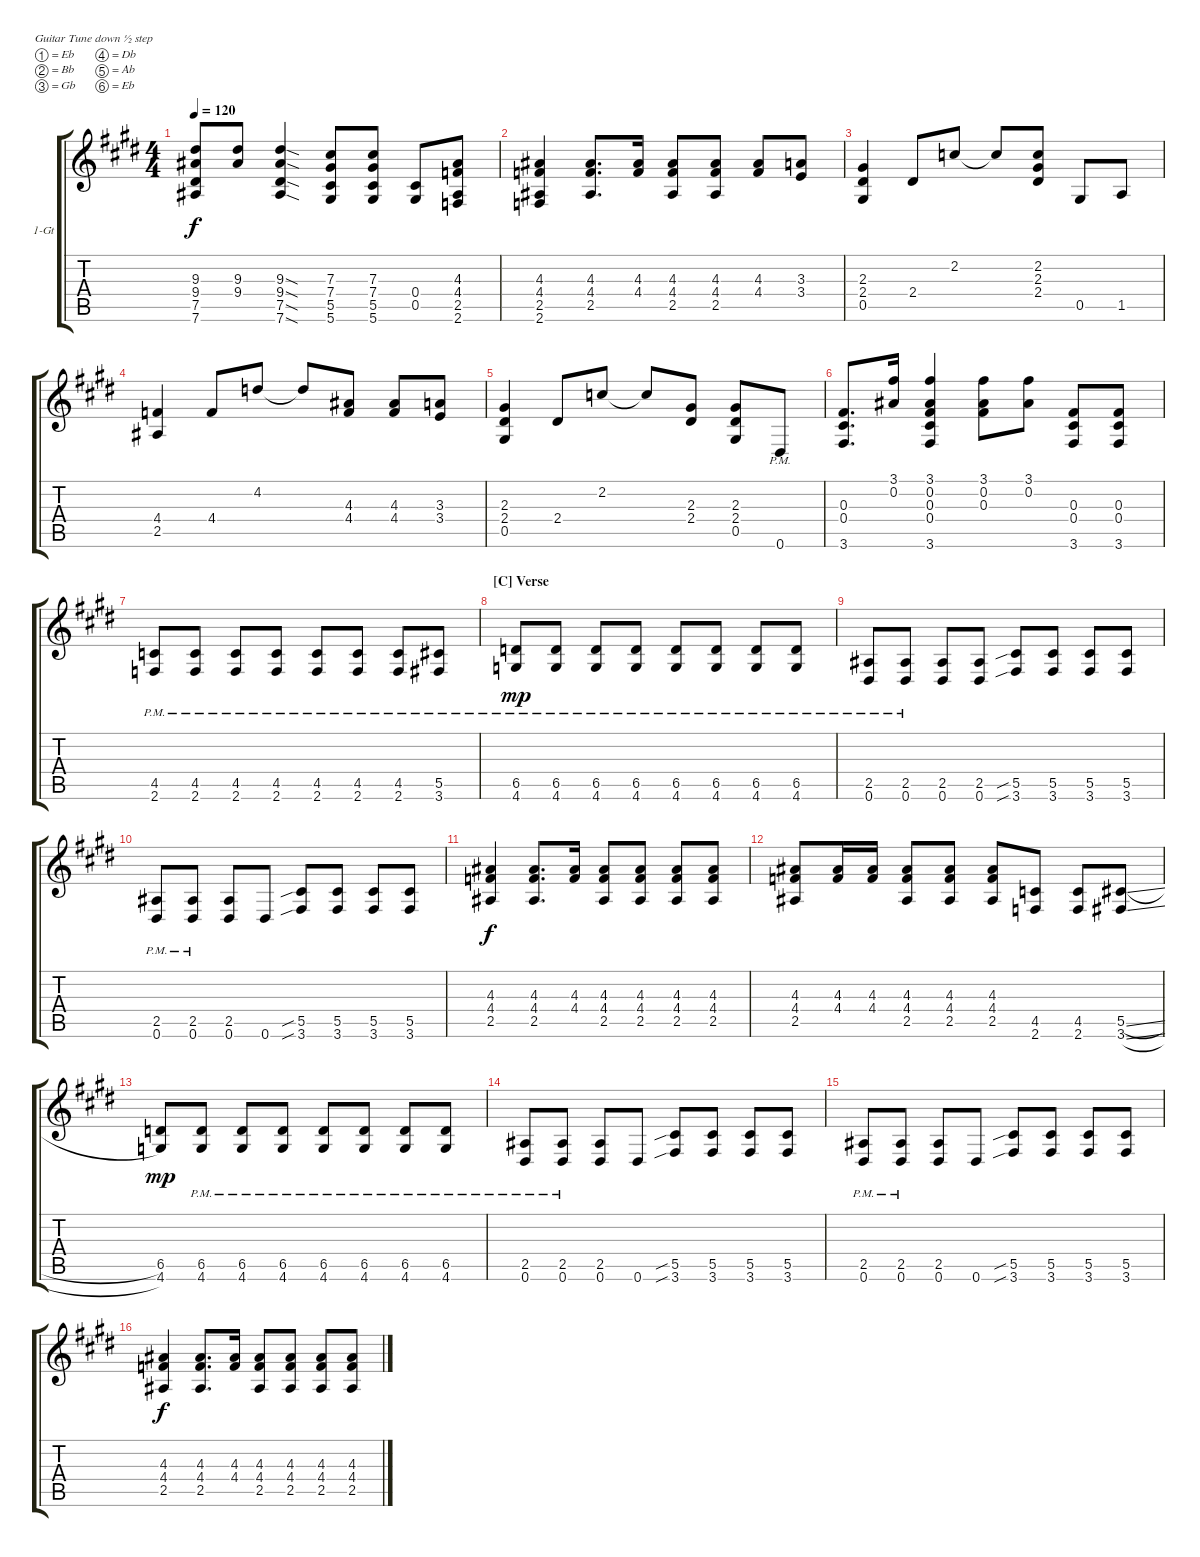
\defaultSystemsLayout 4
\bracketExtendMode groupsimilarinstruments
\firstSystemTrackNameOrientation horizontal
\otherSystemsTrackNameOrientation horizontal
\track ("1 Guitar" "1-Gt") {instrument electricguitarclean}
\staff {score tabs}
\tuning (Eb4 Bb3 Gb3 Db3 Ab2 Eb2)
\ts (4 4)
\tempo 120
\clef g2
\scale
1.07818
\ks e
(7.6{t} 7.5{t} 9.4{t} 9.3{t}).8{dy f} (9.3 9.4).8 (7.6{sod} 7.5{sod} 9.4{sod} 9.3{sod}).4 (5.6 5.5 7.3 7.4).8 (5.6 5.5 7.4 7.3).8 (0.4 0.5).8 (2.6 2.5 4.4 4.3).8 |
\scale
0.921816 (2.6 2.5 4.4 4.3).4 (2.5 4.4 4.3).8{d} (4.3 4.4).16 (2.5 4.4 4.3).8 (2.5 4.4 4.3).8 (4.3 4.4).8 (3.3 3.4).8 |
\scale
1.07818 (0.5 2.4 2.3).4 2.4.8 2.2.8 2.2{t}.8 (2.2 2.3 2.4).8 0.5.8 1.5.8 |
\scale
0.921816 (2.5 4.4).4 4.4.8 4.2.8 4.2{t}.8 (4.3 4.4).8 (4.3 4.4).8 (3.3 3.4).8 |
\scale
1.07818 (0.5 2.4 2.3).4 2.4.8 2.2.8 2.2{t}.8 (2.3 2.4).8 (0.5 2.4 2.3).8 0.6{pm}.8 |
\scale
0.921816 (3.6 0.4 0.3).8{d} (3.1 0.2).16 (3.1 0.2 0.3 0.4 3.6).4 (3.1 0.2 0.3).8 (0.2 3.1).8 (3.6 0.4 0.3).8 (3.6 0.3 0.4).8 |
\scale
1.07818 (2.6{pm} 4.5{pm}).8 (2.6{pm} 4.5{pm}).8 (2.6{pm} 4.5{pm}).8 (2.6{pm} 4.5{pm}).8 (2.6{pm} 4.5{pm}).8 (2.6{pm} 4.5{pm}).8 (2.6{pm} 4.5{pm}).8 (3.6{pm} 5.5{pm}).8 |
\section ("C" "Verse")
\scale
0.921816 (4.6{pm} 6.5{pm}).8{dy mp} (4.6{pm} 6.5{pm}).8 (4.6{pm} 6.5{pm}).8 (4.6{pm} 6.5{pm}).8 (4.6{pm} 6.5{pm}).8 (4.6{pm} 6.5{pm}).8 (4.6{pm} 6.5{pm}).8 (4.6{pm} 6.5{pm}).8 |
\scale
1.07818 (0.6{pm} 2.5{pm}).8 (0.6{pm} 2.5{pm}).8 (0.6 2.5).8 (0.6 2.5).8 (3.6{sib} 5.5{sib}).8 (3.6 5.5).8 (3.6 5.5).8 (3.6 5.5).8 |
\scale
0.921816 (0.6{pm} 2.5{pm}).8 (0.6{pm} 2.5{pm}).8 (0.6 2.5).8 0.6.8 (3.6{sib} 5.5{sib}).8 (3.6 5.5).8 (3.6 5.5).8 (3.6 5.5).8 |
\scale
1.07818 (2.5 4.4 4.3).4{dy f} (2.5 4.4 4.3).8{d} (4.3 4.4).16 (2.5 4.4 4.3).8 (2.5 4.4 4.3).8 (2.5 4.4 4.3).8 (2.5 4.4 4.3).8 |
\scale
0.921816 (2.5 4.3 4.4).8 (4.4 4.3).16 (4.3 4.4).16 (2.5 4.4 4.3).8 (2.5 4.4 4.3).8 (2.5 4.4 4.3).8 (2.6 4.5).8 (2.6 4.5).8 (3.6{sl} 5.5{sl}).8 |
\scale
1.07818 (4.6 6.5).8{dy mp} (4.6 6.5{pm}).8 (4.6{pm} 6.5{pm}).8 (4.6{pm} 6.5{pm}).8 (4.6{pm} 6.5{pm}).8 (4.6{pm} 6.5{pm}).8 (4.6{pm} 6.5{pm}).8 (4.6{pm} 6.5{pm}).8 |
\scale
0.921816 (0.6{pm} 2.5).8 (0.6{pm} 2.5).8 (0.6 2.5).8 0.6.8 (3.6{sib} 5.5{sib}).8 (3.6 5.5).8 (3.6 5.5).8 (3.6 5.5).8 |
\scale
1.07818 (0.6{pm} 2.5).8 (0.6{pm} 2.5).8 (0.6 2.5).8 0.6.8 (3.6{sib} 5.5{sib}).8 (3.6 5.5).8 (3.6 5.5).8 (3.6 5.5).8 |
\scale
0.921816 (2.5 4.4 4.3).4{dy f} (2.5 4.4 4.3).8{d} (4.3 4.4).16 (2.5 4.4 4.3).8 (2.5 4.4 4.3).8 (2.5 4.4 4.3).8 (2.5 4.4 4.3).8
